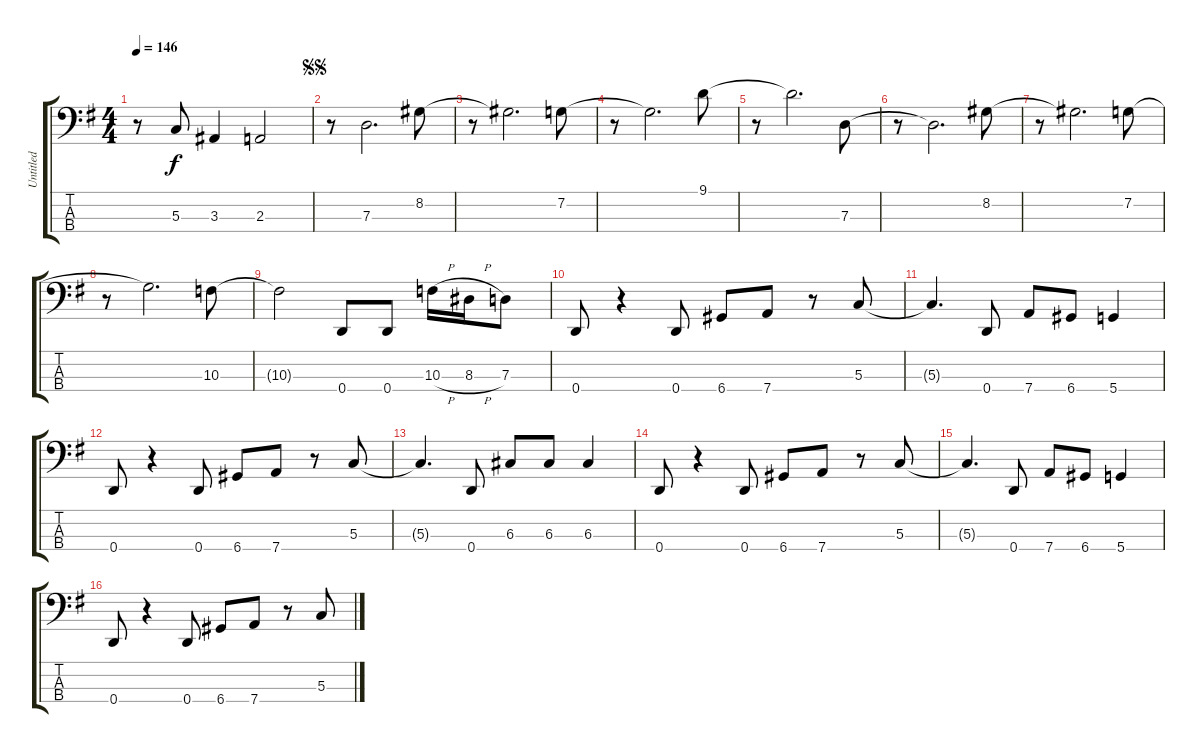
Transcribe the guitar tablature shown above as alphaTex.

\track ("Untitled" "Untitled") {instrument electricbassfinger}
\staff {score tabs}
\tuning (F2 C2 G1 D1) {hide}
\ts (4 4)
\tempo 146
\clef f4
\ks g
r.8{dy f} 5.3.8 3.3.4 2.3.2 |
\jump segnosegno
r.8 7.3.2{d} 8.2.8 |
r.8 8.2{t}.2{d} 7.2.8 |
r.8 7.2{t}.2{d} 9.1.8 |
r.8 9.1{t}.2{d} 7.3.8 |
r.8 7.3{t}.2{d} 8.2.8 |
r.8 8.2{t}.2{d} 7.2.8 |
r.8 7.2{t}.2{d} 10.3.8 |
10.3{t}.2 0.4.8 0.4.8 10.3{h}.16 8.3{h}.16 7.3.8 |
0.4.8 r.4 0.4.8 6.4.8 7.4.8 r.8 5.3.8 |
5.3{t}.4{d} 0.4.8 7.4.8 6.4.8 5.4.4 |
0.4.8 r.4 0.4.8 6.4.8 7.4.8 r.8 5.3.8 |
5.3{t}.4{d} 0.4.8 6.3.8 6.3.8 6.3.4 |
0.4.8 r.4 0.4.8 6.4.8 7.4.8 r.8 5.3.8 |
5.3{t}.4{d} 0.4.8 7.4.8 6.4.8 5.4.4 |
0.4.8 r.4 0.4.8 6.4.8 7.4.8 r.8 5.3.8
